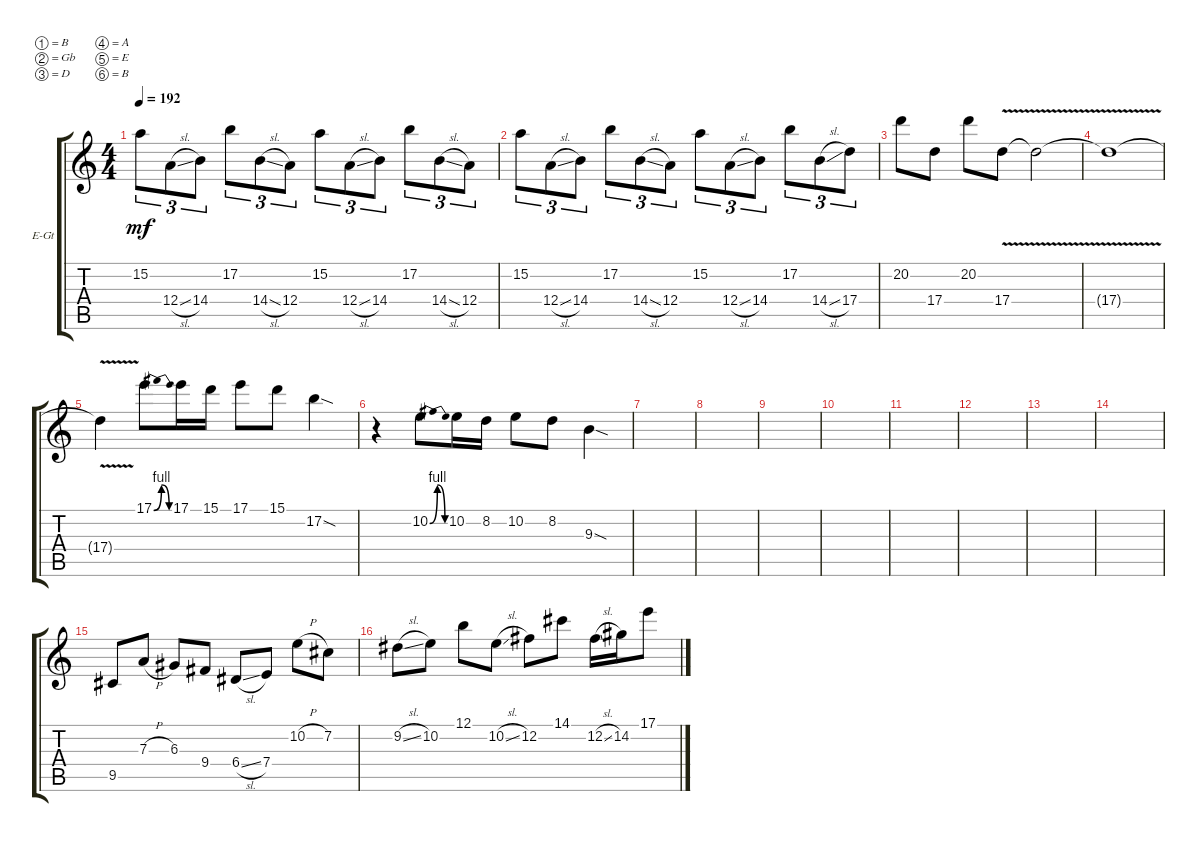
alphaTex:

\bracketExtendMode groupsimilarinstruments
\firstSystemTrackNameOrientation horizontal
\otherSystemsTrackNameOrientation horizontal
\track ("Electric Guitar" "E-Gt") {instrument overdrivenguitar}
\staff {score tabs}
\tuning (B3 Gb3 D3 A2 E2 B1)
\ts (4 4)
\tempo 192
\clef g2
\ks c
15.2.8{tu (3 2) dy mf} 12.4{sl}.8{tu (3 2)} 14.4.8{tu (3 2)} 17.2.8{tu (3 2)} 14.4{sl}.8{tu (3 2)} 12.4.8{tu (3 2)} 15.2.8{tu (3 2)} 12.4{sl}.8{tu (3 2)} 14.4.8{tu (3 2)} 17.2.8{tu (3 2)} 14.4{sl}.8{tu (3 2)} 12.4.8{tu (3 2)} |
15.2.8{tu (3 2)} 12.4{sl}.8{tu (3 2)} 14.4.8{tu (3 2)} 17.2.8{tu (3 2)} 14.4{sl}.8{tu (3 2)} 12.4.8{tu (3 2)} 15.2.8{tu (3 2)} 12.4{sl}.8{tu (3 2)} 14.4.8{tu (3 2)} 17.2.8{tu (3 2)} 14.4{sl}.8{tu (3 2)} 17.4.8{tu (3 2)} |
20.2.8 17.4.8 20.2.8 17.4{v}.8 17.4{v t}.2 |
17.4{v t}.1 |
17.4{v t}.4 17.1{be (bendrelease 0 0 10.2 4 20.4 4 30 0)}.8 17.1.16 15.1.16 17.1.8 15.1.8 17.2{sod}.4 |
r.4 10.2{be (bendrelease 0 0 10.2 4 20.4 4 30 0)}.8 10.2.16 8.2.16 10.2.8 8.2.8 9.3{sod}.4 |
|
|
|
|
|
|
|
|
9.5.8 7.3{h}.8 6.3.8 9.4.8 6.4{sl}.8 7.4.8 10.2{h}.8 7.2.8 |
9.2{sl}.8 10.2.8 12.1.8 10.2{sl}.8 12.2.8 14.1.8 12.2{sl}.16 14.2.16 17.1.8
